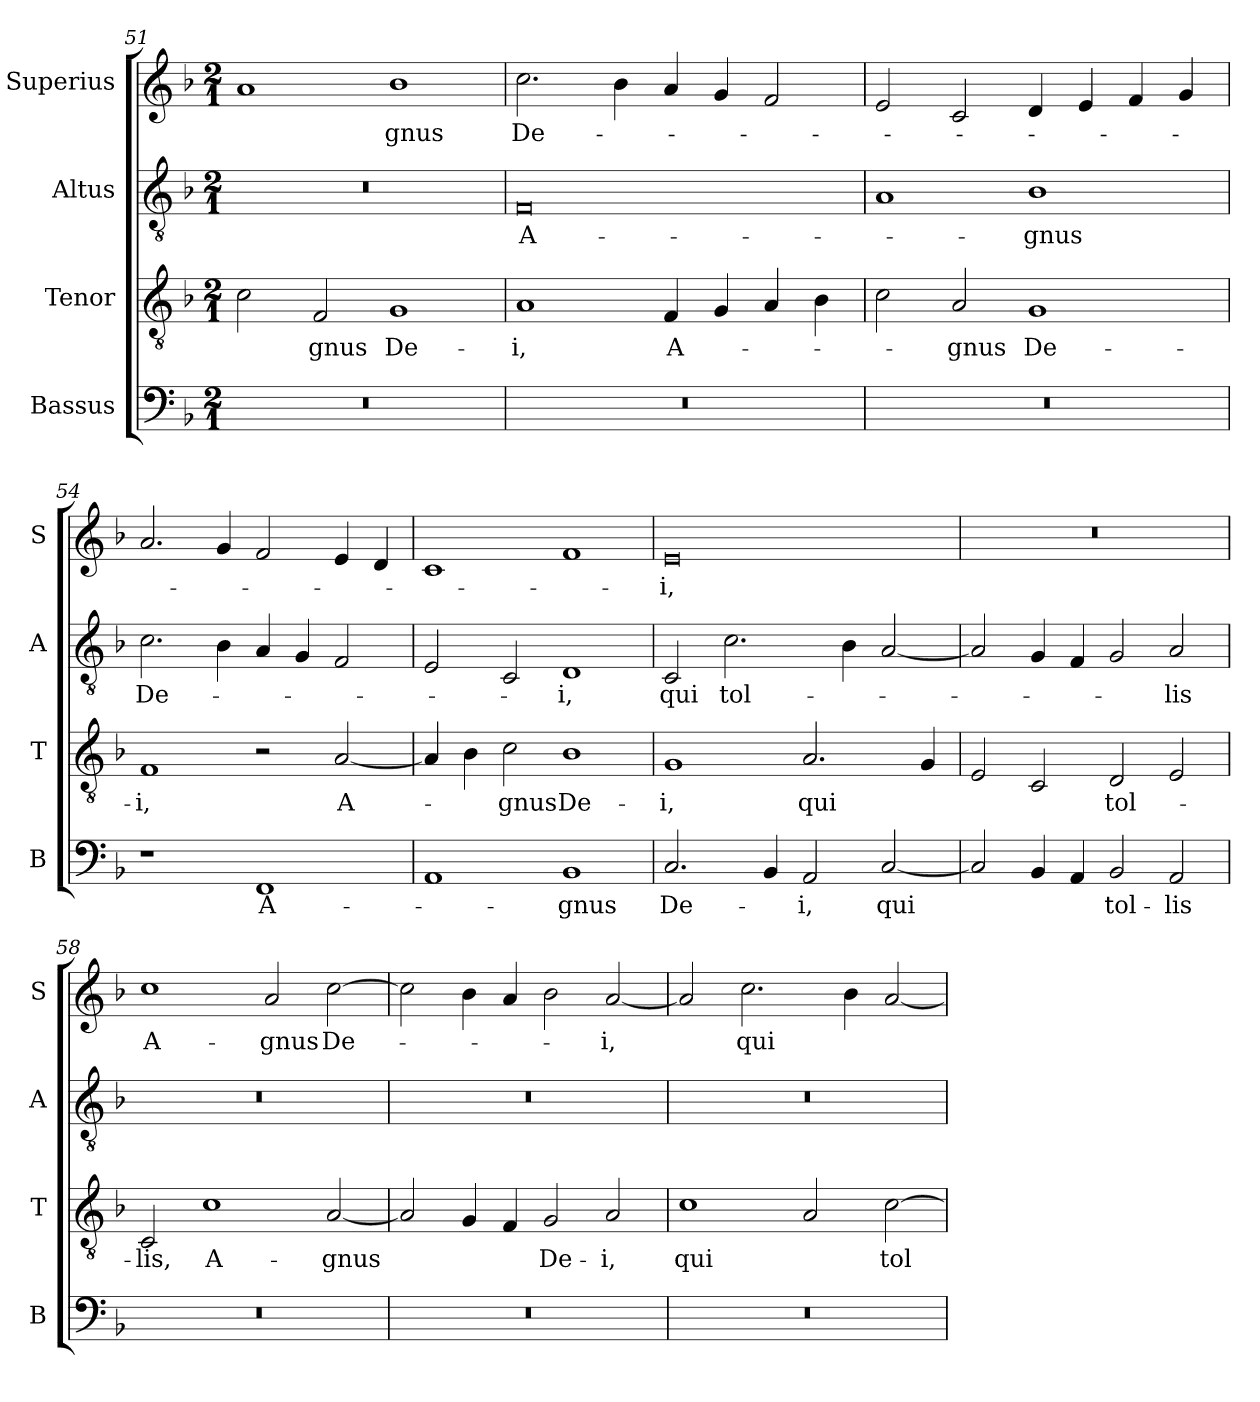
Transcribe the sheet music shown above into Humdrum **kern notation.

**kern	**text	**kern	**text	**kern	**text	**kern	**text
*part4	*part4	*part3	*part3	*part2	*part2	*part1	*part1
*staff4	*staff4	*staff3	*staff3	*staff2	*staff2	*staff1	*staff1
*I"Bassus	*	*I"Tenor	*	*I"Altus	*	*I"Superius	*
*I'B	*	*I'T	*	*I'A	*	*I'S	*
*clefF4	*	*clefGv2	*	*clefGv2	*	*clefG2	*
*k[b-]	*	*k[b-]	*	*k[b-]	*	*k[b-]	*
*M2/1	*	*M2/1	*	*M2/1	*	*M2/1	*
=51	=51	=51	=51	=51	=51	=51	=51
0r	.	2c	.	0r	.	1a	.
.	.	2F	-gnus	.	.	.	.
.	.	1G	De-	.	.	1b-	-gnus
=52	=52	=52	=52	=52	=52	=52	=52
0r	.	1A	-i,	0F	A-	2.cc	De-
.	.	.	.	.	.	4b-	.
!	!	!	!LO:LY:i	!	!	!	!
.	.	4F	A-	.	.	4a	.
.	.	4G	.	.	.	4g	.
.	.	4A	.	.	.	2f	.
.	.	4B-	.	.	.	.	.
=53	=53	=53	=53	=53	=53	=53	=53
0r	.	2c	.	1A	.	2e	.
!	!	!	!LO:LY:i	!	!	!	!
.	.	2A	-gnus	.	.	2c	.
!	!	!	!LO:LY:i	!	!	!	!
.	.	1G	De-	1B-	-gnus	4d	.
.	.	.	.	.	.	4e	.
.	.	.	.	.	.	4f	.
.	.	.	.	.	.	4g	.
=54	=54	=54	=54	=54	=54	=54	=54
!	!	!	!LO:LY:i	!	!	!	!
1r	.	1F	-i,	2.c	De-	2.a	.
.	.	.	.	4B-	.	4g	.
1FF	A-	2r	.	4A	.	2f	.
.	.	.	.	4G	.	.	.
!	!	!	!LO:LY:i	!	!	!	!
.	.	[2A	A-	2F	.	4e	.
.	.	.	.	.	.	4d	.
=55	=55	=55	=55	=55	=55	=55	=55
1AA	.	4A]	.	2E	.	1c	.
.	.	4B-	.	.	.	.	.
!	!	!	!LO:LY:i	!	!	!	!
.	.	2c	-gnus	2C	.	.	.
!	!	!	!LO:LY:i	!	!	!	!
1BB-	-gnus	1B-	De-	1D	-i,	1f	.
=56	=56	=56	=56	=56	=56	=56	=56
!	!	!	!LO:LY:i	!	!LO:LY:i	!	!
2.C	De-	1G	-i,	2C	qui	0e	-i,
!	!	!	!	!	!LO:LY:i	!	!
.	.	.	.	2.c	tol-	.	.
4BB-	.	.	.	.	.	.	.
!	!	!	!LO:LY:i	!	!	!	!
2AA	-i,	2.A	qui	.	.	.	.
.	.	.	.	4B-	.	.	.
!	!LO:LY:i	!	!	!	!	!	!
[2C	qui	.	.	[2A	.	.	.
.	.	4G	.	.	.	.	.
=57	=57	=57	=57	=57	=57	=57	=57
2C]	.	2E	.	2A]	.	0r	.
4BB-	.	2C	.	4G	.	.	.
4AA	.	.	.	4F	.	.	.
!	!LO:LY:i	!	!LO:LY:i	!	!	!	!
2BB-	tol-	2D	tol-	2G	.	.	.
!	!LO:LY:i	!	!	!	!LO:LY:i	!	!
2AA	-lis	2E	.	2A	-lis	.	.
=58	=58	=58	=58	=58	=58	=58	=58
!	!	!	!LO:LY:i	!	!	!	!LO:LY:i
0r	.	2C	-lis,	0r	.	1cc	A-
!	!	!	!LO:LY:i	!	!	!	!
.	.	1c	A-	.	.	.	.
!	!	!	!	!	!	!	!LO:LY:i
.	.	.	.	.	.	2a	-gnus
!	!	!	!LO:LY:i	!	!	!	!LO:LY:i
.	.	[2A	-gnus	.	.	[2cc	De-
=59	=59	=59	=59	=59	=59	=59	=59
0r	.	2A]	.	0r	.	2cc]	.
.	.	4G	.	.	.	4b-	.
.	.	4F	.	.	.	4a	.
!	!	!	!LO:LY:i	!	!	!	!
.	.	2G	De-	.	.	2b-	.
!	!	!	!LO:LY:i	!	!	!	!LO:LY:i
.	.	2A	-i,	.	.	[2a	-i,
=60	=60	=60	=60	=60	=60	=60	=60
!	!	!	!LO:LY:i	!	!	!	!
0r	.	1c	qui	0r	.	2a]	.
.	.	.	.	.	.	2.cc	qui
.	.	2A	.	.	.	.	.
.	.	.	.	.	.	4b-	.
!	!	!	!LO:LY:i	!	!	!	!
.	.	[2c	tol-	.	.	[2a	.
=	=	=	=	=	=	=	=
*-	*-	*-	*-	*-	*-	*-	*-
